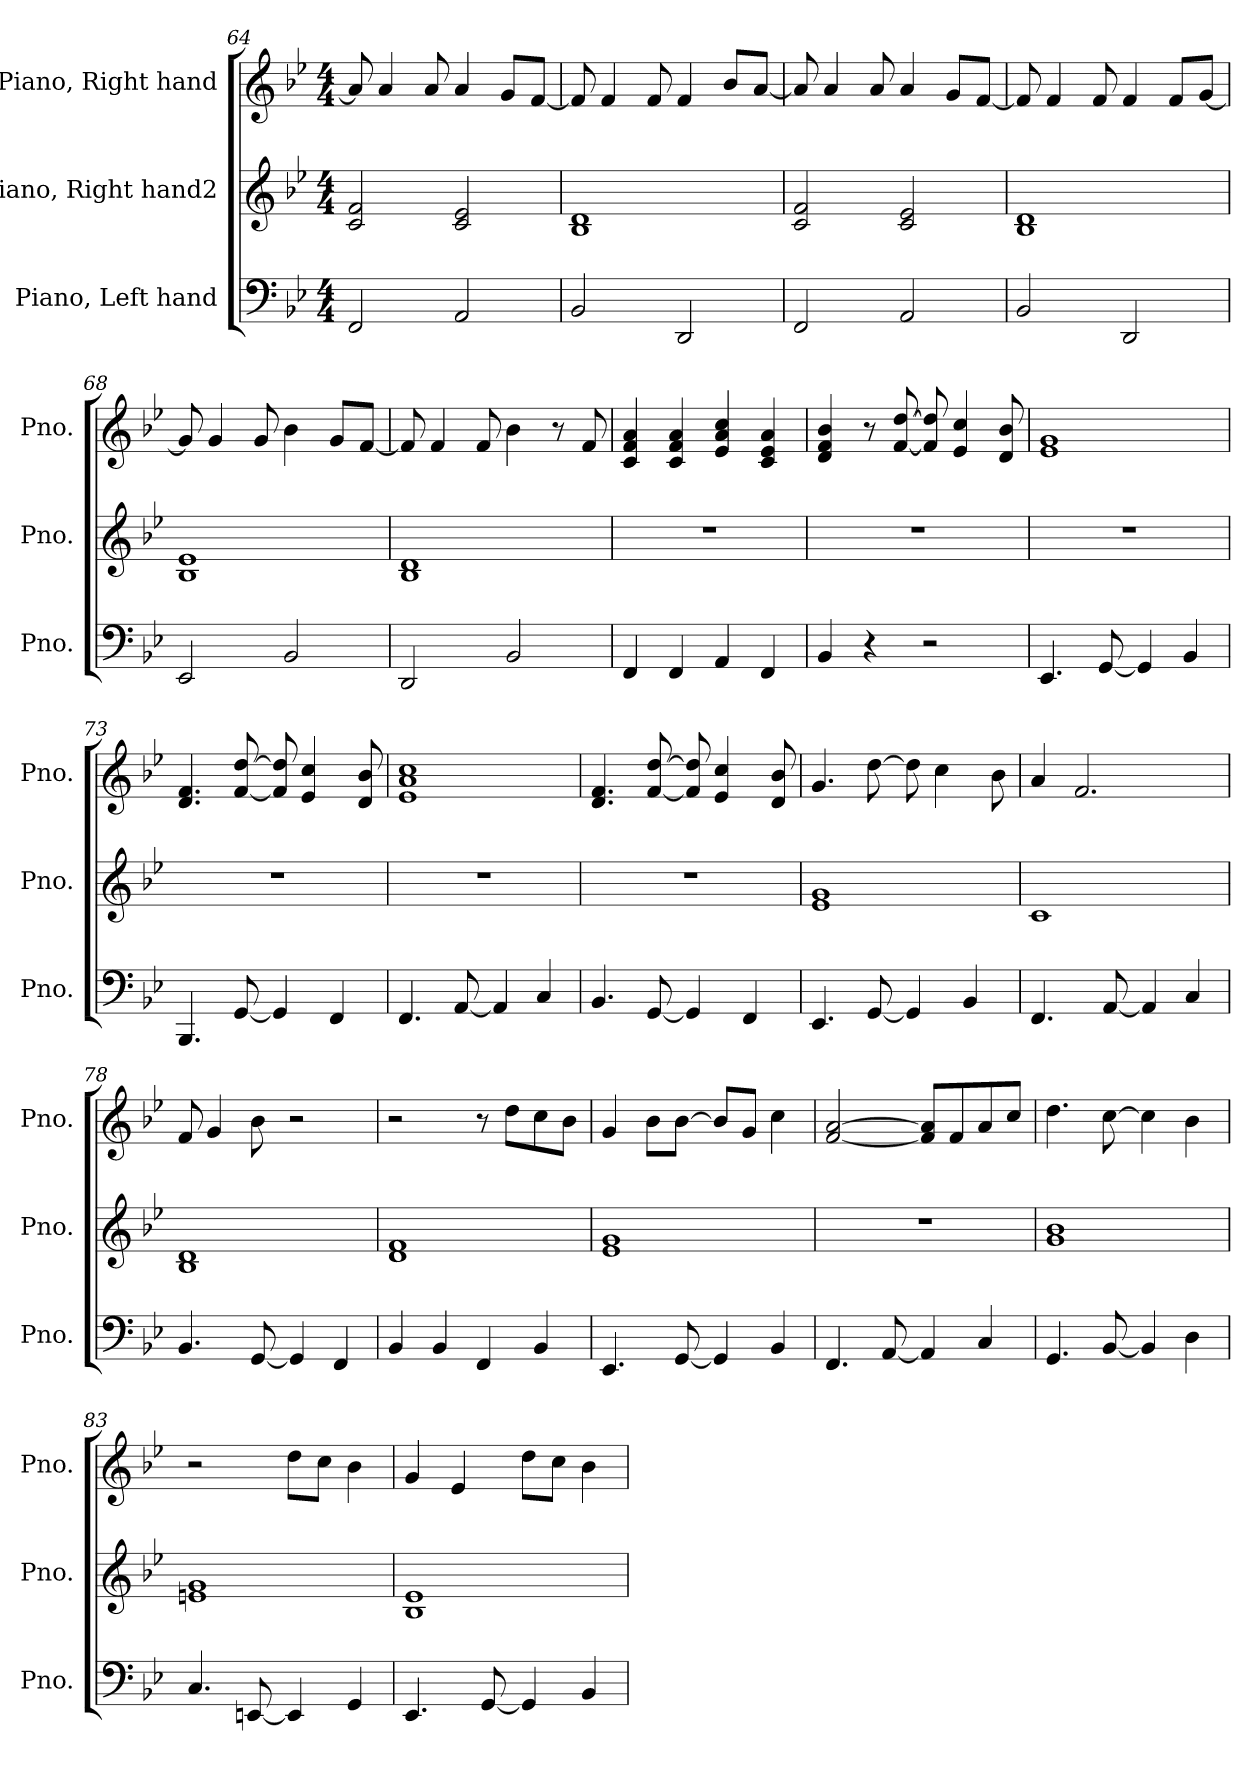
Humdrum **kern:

**kern	**kern	**kern
*part3	*part2	*part1
*staff3	*staff2	*staff1
*I"Piano, Left hand	*I"Piano, Right hand2	*I"Piano, Right hand
*I'Pno.	*I'Pno.	*I'Pno.
*clefF4	*clefG2	*clefG2
*k[b-e-]	*k[b-e-]	*k[b-e-]
*M4/4	*M4/4	*M4/4
=64	=64	=64
2FF/	2c/ 2f/	8a/]
.	.	4a/
.	.	8a/
2AA/	2c/ 2e-/	4a/
.	.	8g/L
.	.	[8f/J
=65	=65	=65
2BB-/	1B- 1d	8f/]
.	.	4f/
.	.	8f/
2DD/	.	4f/
.	.	8b-/L
.	.	[8a/J
=66	=66	=66
2FF/	2c/ 2f/	8a/]
.	.	4a/
.	.	8a/
2AA/	2c/ 2e-/	4a/
.	.	8g/L
.	.	[8f/J
!!LO:PB:g=z
=67	=67	=67
2BB-/	1B- 1d	8f/]
.	.	4f/
.	.	8f/
2DD/	.	4f/
.	.	8f/L
.	.	[8g/J
=68	=68	=68
2EE-/	1B- 1e-	8g/]
.	.	4g/
.	.	8g/
2BB-/	.	4b-\
.	.	8g/L
.	.	[8f/J
=69	=69	=69
2DD/	1B- 1d	8f/]
.	.	4f/
.	.	8f/
2BB-/	.	4b-\
.	.	8r
.	.	8f/
=70	=70	=70
4FF/	1r	4c/ 4f/ 4a/
4FF/	.	4c/ 4f/ 4a/
4AA/	.	4e-/ 4a/ 4cc/
4FF/	.	4c/ 4e-/ 4a/
=71	=71	=71
4BB-/	1r	4d/ 4f/ 4b-/
4r	.	8r
.	.	[8f/ [8dd/
2r	.	8f/] 8dd/]
.	.	4e-/ 4cc/
.	.	8d/ 8b-/
!!LO:LB:g=z
=72	=72	=72
4.EE-/	1r	1e- 1g
[8GG/	.	.
4GG/]	.	.
4BB-/	.	.
=73	=73	=73
4.BBB-/	1r	4.d/ 4.f/
[8GG/	.	[8f/ [8dd/
4GG/]	.	8f/] 8dd/]
.	.	4e-/ 4cc/
4FF/	.	.
.	.	8d/ 8b-/
=74	=74	=74
4.FF/	1r	1e- 1a 1cc
[8AA/	.	.
4AA/]	.	.
4C/	.	.
=75	=75	=75
4.BB-/	1r	4.d/ 4.f/
[8GG/	.	[8f/ [8dd/
4GG/]	.	8f/] 8dd/]
.	.	4e-/ 4cc/
4FF/	.	.
.	.	8d/ 8b-/
=76	=76	=76
4.EE-/	1e- 1g	4.g/
[8GG/	.	[8dd\
4GG/]	.	8dd\]
.	.	4cc\
4BB-/	.	.
.	.	8b-\
=77	=77	=77
4.FF/	1c	4a/
.	.	2.f/
[8AA/	.	.
4AA/]	.	.
4C/	.	.
!!LO:LB:g=z
=78	=78	=78
4.BB-/	1B- 1d	8f/
.	.	4g/
[8GG/	.	8b-\
4GG/]	.	2r
4FF/	.	.
=79	=79	=79
4BB-/	1d 1f	2r
4BB-/	.	.
4FF/	.	8r
.	.	8dd\L
4BB-/	.	8cc\
.	.	8b-\J
=80	=80	=80
4.EE-/	1e- 1g	4g/
.	.	8b-\L
[8GG/	.	[8b-\J
4GG/]	.	8b-/L]
.	.	8g/J
4BB-/	.	4cc\
=81	=81	=81
4.FF/	1r	[2f/ [2a/
[8AA/	.	.
4AA/]	.	8f/] 8a/]L
.	.	8f/
4C/	.	8a/
.	.	8cc/J
=82	=82	=82
4.GG/	1g 1b-	4.dd\
[8BB-/	.	[8cc\
4BB-/]	.	4cc\]
4D\	.	4b-\
=83	=83	=83
4.C/	1en 1g	2r
[8EEn/	.	.
4EE/]	.	8dd\L
.	.	8cc\J
4GG/	.	4b-\
!!LO:LB:g=z
=84	=84	=84
4.EE-/	1B- 1e-	4g/
.	.	4e-/
[8GG/	.	.
4GG/]	.	8dd\L
.	.	8cc\J
4BB-/	.	4b-\
=	=	=
*-	*-	*-
